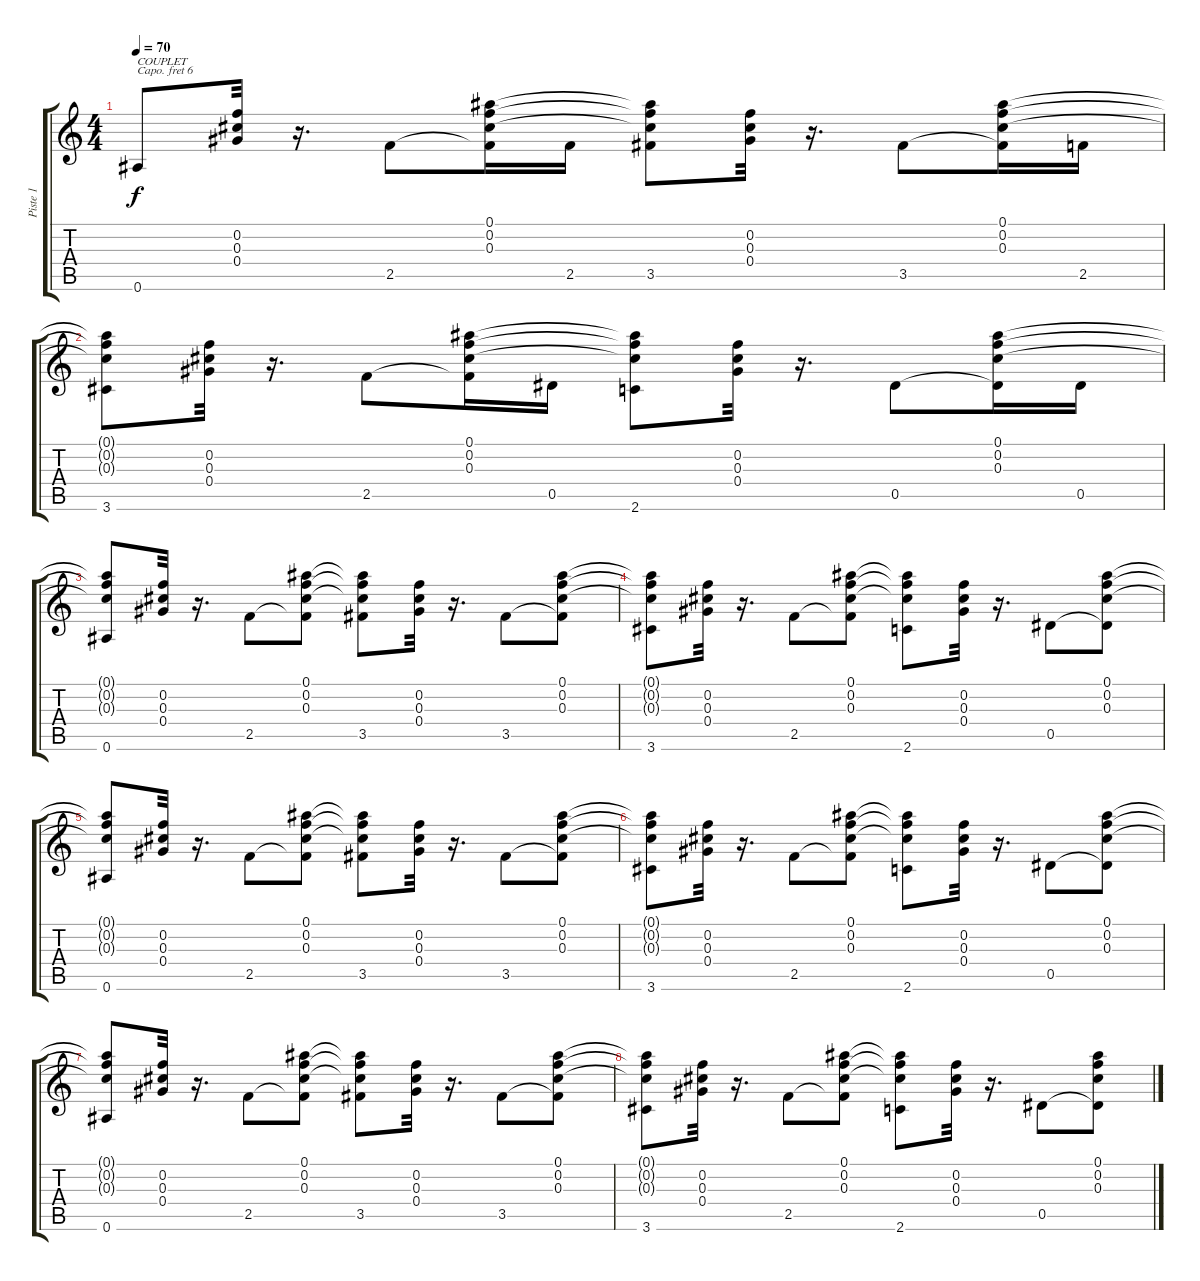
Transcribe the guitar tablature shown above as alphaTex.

\track ("Piste 1" "Piste 1") {instrument acousticguitarnylon}
\staff {score tabs}
\capo 6
\tuning (E4 B3 G3 D3 A2 E2) {hide}
\ts (4 4)
\tempo 70
\clef g2
\ks c
0.6.8{txt "COUPLET" dy f} (0.2 0.3 0.4).32 r.16{d} 2.5.8 (0.1 0.2 0.3 2.5{t}).16 2.5.16 (0.1{t} 0.2{t} 0.3{t} 3.5).8 (0.2 0.3 0.4).32 r.16{d} 3.5.8 (0.1 0.2 0.3 3.5{t}).16 2.5.16 |
(0.1{t} 0.2{t} 0.3{t} 3.6).8 (0.2 0.3 0.4).32 r.16{d} 2.5.8 (0.1 0.2 0.3 2.5{t}).16 0.5.16 (0.1{t} 0.2{t} 0.3{t} 2.6).8 (0.2 0.3 0.4).32 r.16{d} 0.5.8 (0.1 0.2 0.3 0.5{t}).16 0.5.16 |
(0.1{t} 0.2{t} 0.3{t} 0.6).8 (0.2 0.3 0.4).32 r.16{d} 2.5.8 (0.1 0.2 0.3 2.5{t}).8 (0.1{t} 0.2{t} 0.3{t} 3.5).8 (0.2 0.3 0.4).32 r.16{d} 3.5.8 (0.1 0.2 0.3 3.5{t}).8 |
(0.1{t} 0.2{t} 0.3{t} 3.6).8 (0.2 0.3 0.4).32 r.16{d} 2.5.8 (0.1 0.2 0.3 2.5{t}).8 (0.1{t} 0.2{t} 0.3{t} 2.6).8 (0.2 0.3 0.4).32 r.16{d} 0.5.8 (0.1 0.2 0.3 0.5{t}).8 |
(0.1{t} 0.2{t} 0.3{t} 0.6).8 (0.2 0.3 0.4).32 r.16{d} 2.5.8 (0.1 0.2 0.3 2.5{t}).8 (0.1{t} 0.2{t} 0.3{t} 3.5).8 (0.2 0.3 0.4).32 r.16{d} 3.5.8 (0.1 0.2 0.3 3.5{t}).8 |
(0.1{t} 0.2{t} 0.3{t} 3.6).8 (0.2 0.3 0.4).32 r.16{d} 2.5.8 (0.1 0.2 0.3 2.5{t}).8 (0.1{t} 0.2{t} 0.3{t} 2.6).8 (0.2 0.3 0.4).32 r.16{d} 0.5.8 (0.1 0.2 0.3 0.5{t}).8 |
(0.1{t} 0.2{t} 0.3{t} 0.6).8 (0.2 0.3 0.4).32 r.16{d} 2.5.8 (0.1 0.2 0.3 2.5{t}).8 (0.1{t} 0.2{t} 0.3{t} 3.5).8 (0.2 0.3 0.4).32 r.16{d} 3.5.8 (0.1 0.2 0.3 3.5{t}).8 |
(0.1{t} 0.2{t} 0.3{t} 3.6).8 (0.2 0.3 0.4).32 r.16{d} 2.5.8 (0.1 0.2 0.3 2.5{t}).8 (0.1{t} 0.2{t} 0.3{t} 2.6).8 (0.2 0.3 0.4).32 r.16{d} 0.5.8 (0.1 0.2 0.3 0.5{t}).8
